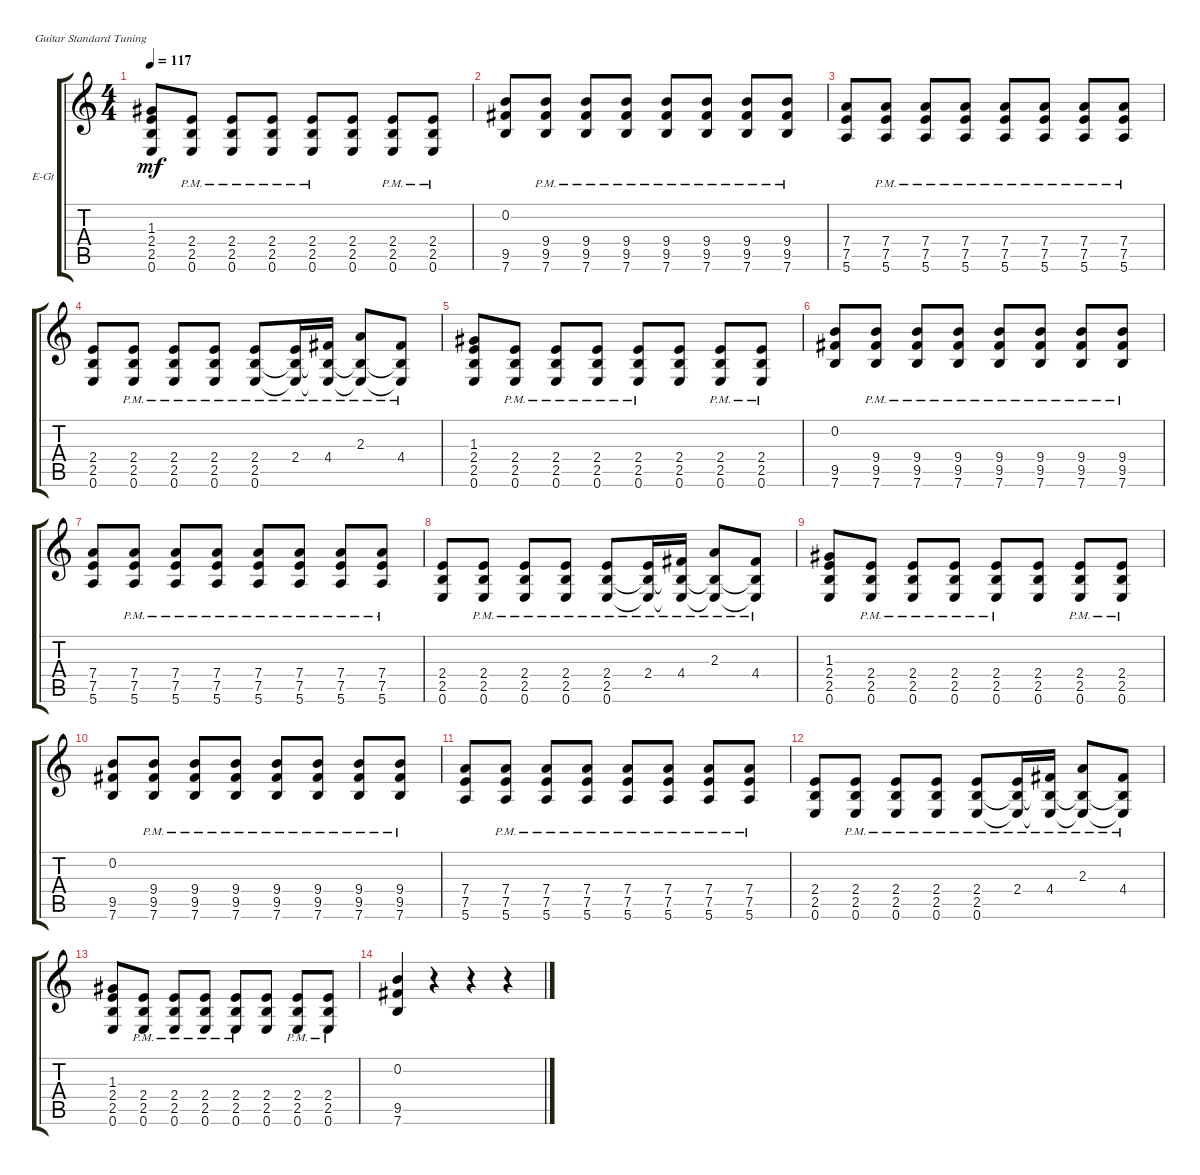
\defaultSystemsLayout 4
\bracketExtendMode groupsimilarinstruments
\firstSystemTrackNameOrientation horizontal
\otherSystemsTrackNameOrientation horizontal
\track ("Electric Guitar" "E-Gt") {instrument electricguitarclean}
\staff {score tabs}
\tuning (E4 B3 G3 D3 A2 E2)
\ts (4 4)
\tempo 117
\clef g2
\ks c
(0.6 2.5 2.4 1.3).8{dy mf} (0.6{pm} 2.5{pm} 2.4{pm}).8 (0.6{pm} 2.5{pm} 2.4{pm}).8 (0.6{pm} 2.5{pm} 2.4{pm}).8 (0.6{pm} 2.5{pm} 2.4{pm}).8 (0.6 2.5 2.4).8 (0.6{pm} 2.5{pm} 2.4{pm}).8 (0.6{pm} 2.5{pm} 2.4{pm}).8 |
(7.6 9.5 0.2).8 (7.6{pm} 9.5{pm} 9.4{pm}).8 (7.6{pm} 9.5{pm} 9.4{pm}).8 (7.6{pm} 9.5{pm} 9.4{pm}).8 (7.6{pm} 9.5{pm} 9.4{pm}).8 (7.6{pm} 9.5{pm} 9.4{pm}).8 (7.6{pm} 9.5{pm} 9.4{pm}).8 (7.6{pm} 9.5{pm} 9.4).8 |
(5.6 7.5 7.4).8 (5.6{pm} 7.5{pm} 7.4{pm}).8 (5.6{pm} 7.5{pm} 7.4{pm}).8 (5.6{pm} 7.5{pm} 7.4{pm}).8 (5.6{pm} 7.5{pm} 7.4{pm}).8 (5.6{pm} 7.5{pm} 7.4{pm}).8 (5.6{pm} 7.5{pm} 7.4{pm}).8 (5.6{pm} 7.5{pm} 7.4{pm}).8 |
(0.6 2.5 2.4).8 (0.6{pm} 2.5{pm} 2.4{pm}).8 (0.6{pm} 2.5{pm} 2.4{pm}).8 (0.6{pm} 2.5{pm} 2.4{pm}).8 (0.6{pm} 2.5{pm} 2.4{pm}).8 (0.6{pm t} 2.5{pm t} 2.4{pm}).16 (0.6{pm t} 2.5{pm t} 4.4{pm}).16 (0.6{pm t} 2.5{pm t} 2.3).8 (0.6{pm t} 2.5{pm t} 4.4{pm}).8 |
(0.6 2.5 2.4 1.3).8 (0.6{pm} 2.5{pm} 2.4{pm}).8 (0.6{pm} 2.5{pm} 2.4{pm}).8 (0.6{pm} 2.5{pm} 2.4{pm}).8 (0.6{pm} 2.5{pm} 2.4{pm}).8 (0.6 2.5 2.4).8 (0.6{pm} 2.5{pm} 2.4{pm}).8 (0.6{pm} 2.5{pm} 2.4{pm}).8 |
(7.6 9.5 0.2).8 (7.6{pm} 9.5{pm} 9.4{pm}).8 (7.6{pm} 9.5{pm} 9.4{pm}).8 (7.6{pm} 9.5{pm} 9.4{pm}).8 (7.6{pm} 9.5{pm} 9.4{pm}).8 (7.6{pm} 9.5{pm} 9.4{pm}).8 (7.6{pm} 9.5{pm} 9.4{pm}).8 (7.6{pm} 9.5{pm} 9.4).8 |
(5.6 7.5 7.4).8 (5.6{pm} 7.5{pm} 7.4{pm}).8 (5.6{pm} 7.5{pm} 7.4{pm}).8 (5.6{pm} 7.5{pm} 7.4{pm}).8 (5.6{pm} 7.5{pm} 7.4{pm}).8 (5.6{pm} 7.5{pm} 7.4{pm}).8 (5.6{pm} 7.5{pm} 7.4{pm}).8 (5.6{pm} 7.5{pm} 7.4{pm}).8 |
(0.6 2.5 2.4).8 (0.6{pm} 2.5{pm} 2.4{pm}).8 (0.6{pm} 2.5{pm} 2.4{pm}).8 (0.6{pm} 2.5{pm} 2.4{pm}).8 (0.6{pm} 2.5{pm} 2.4{pm}).8 (0.6{pm t} 2.5{pm t} 2.4{pm}).16 (0.6{pm t} 2.5{pm t} 4.4{pm}).16 (0.6{pm t} 2.5{pm t} 2.3).8 (0.6{pm t} 2.5{pm t} 4.4{pm}).8 |
(0.6 2.5 2.4 1.3).8 (0.6{pm} 2.5{pm} 2.4{pm}).8 (0.6{pm} 2.5{pm} 2.4{pm}).8 (0.6{pm} 2.5{pm} 2.4{pm}).8 (0.6{pm} 2.5{pm} 2.4{pm}).8 (0.6 2.5 2.4).8 (0.6{pm} 2.5{pm} 2.4{pm}).8 (0.6{pm} 2.5{pm} 2.4{pm}).8 |
(7.6 9.5 0.2).8 (7.6{pm} 9.5{pm} 9.4{pm}).8 (7.6{pm} 9.5{pm} 9.4{pm}).8 (7.6{pm} 9.5{pm} 9.4{pm}).8 (7.6{pm} 9.5{pm} 9.4{pm}).8 (7.6{pm} 9.5{pm} 9.4{pm}).8 (7.6{pm} 9.5{pm} 9.4{pm}).8 (7.6{pm} 9.5{pm} 9.4).8 |
(5.6 7.5 7.4).8 (5.6{pm} 7.5{pm} 7.4{pm}).8 (5.6{pm} 7.5{pm} 7.4{pm}).8 (5.6{pm} 7.5{pm} 7.4{pm}).8 (5.6{pm} 7.5{pm} 7.4{pm}).8 (5.6{pm} 7.5{pm} 7.4{pm}).8 (5.6{pm} 7.5{pm} 7.4{pm}).8 (5.6{pm} 7.5{pm} 7.4{pm}).8 |
(0.6 2.5 2.4).8 (0.6{pm} 2.5{pm} 2.4{pm}).8 (0.6{pm} 2.5{pm} 2.4{pm}).8 (0.6{pm} 2.5{pm} 2.4{pm}).8 (0.6{pm} 2.5{pm} 2.4{pm}).8 (0.6{pm t} 2.5{pm t} 2.4{pm}).16 (0.6{pm t} 2.5{pm t} 4.4{pm}).16 (0.6{pm t} 2.5{pm t} 2.3).8 (0.6{pm t} 2.5{pm t} 4.4{pm}).8 |
(0.6 2.5 2.4 1.3).8 (0.6{pm} 2.5{pm} 2.4{pm}).8 (0.6{pm} 2.5{pm} 2.4{pm}).8 (0.6{pm} 2.5{pm} 2.4{pm}).8 (0.6{pm} 2.5{pm} 2.4{pm}).8 (0.6 2.5 2.4).8 (0.6{pm} 2.5{pm} 2.4{pm}).8 (0.6{pm} 2.5{pm} 2.4{pm}).8 |
(7.6 9.5 0.2).4 r.4 r.4 r.4
